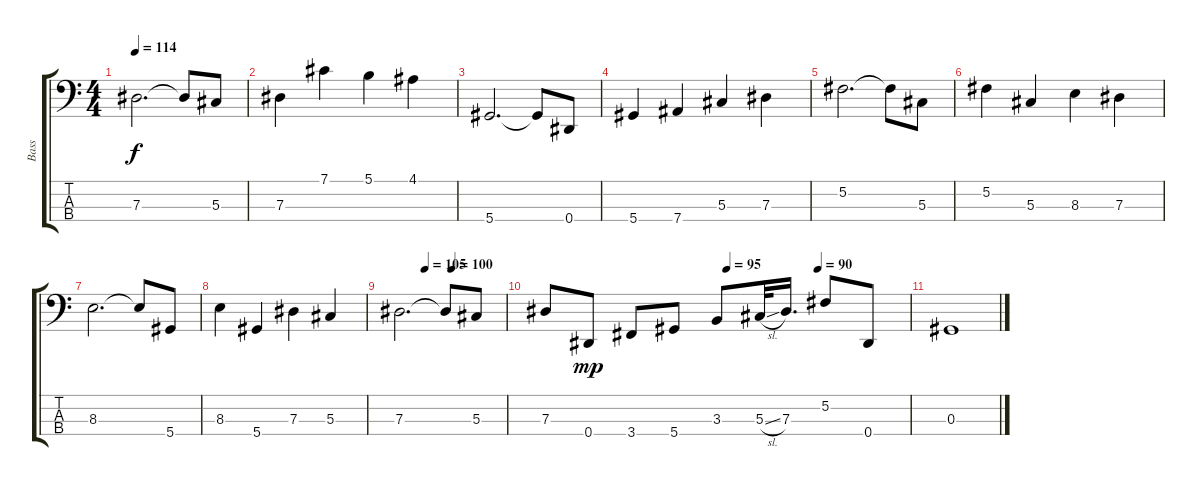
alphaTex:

\track ("Bass" "Bass") {instrument electricbassfinger}
\staff {score tabs}
\tuning (Gb2 Db2 Ab1 Eb1) {hide}
\ts (4 4)
\tempo 114
\clef f4
\ks c
7.3.2{d dy f} 7.3{t}.8 5.3.8 |
7.3.4 7.1.4 5.1.4 4.1.4 |
5.4.2{d} 5.4{t}.8 0.4.8 |
5.4.4 7.4.4 5.3.4 7.3.4 |
5.2.2{d} 5.2{t}.8 5.3.8 |
5.2.4 5.3.4 8.3.4 7.3.4 |
8.3.2{d} 8.3{t}.8 5.4.8 |
8.3.4 5.4.4 7.3.4 5.3.4 |
\tempo (105 0.25)
\tempo (100 0.5)
7.3.2{d} 7.3{t}.8 5.3.8 |
\tempo (95 0.5)
\tempo (90 0.75)
7.3.8 0.4.8{dy mp} 3.4.8 5.4.8 3.3.8 5.3{sl}.32 7.3.16{d} 5.2.8 0.4.8 |
0.3.1
